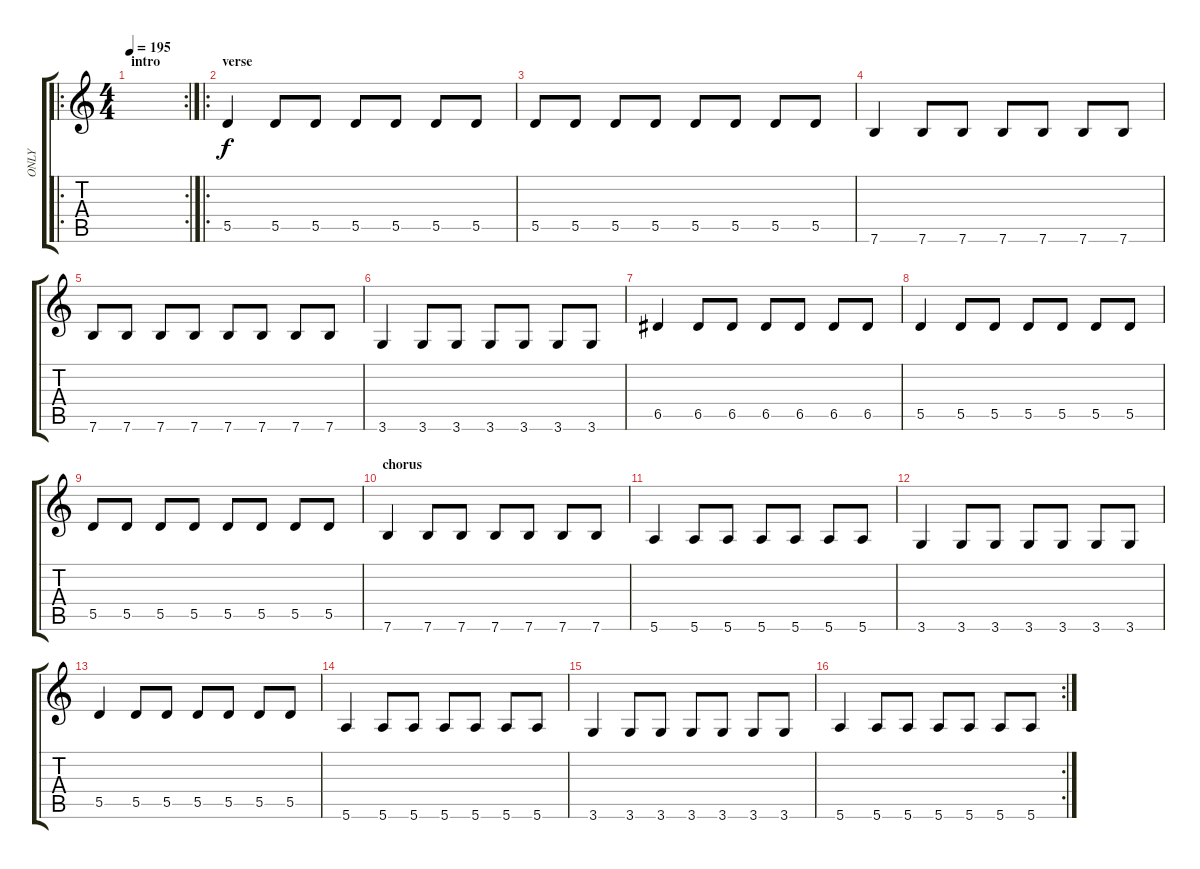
\track ("ONLY" "ONLY") {instrument electricbasspick}
\staff {score tabs}
\tuning (E4 B3 G3 D3 A2 E2) {hide}
\ro
\rc 2
\ts (4 4)
\section ("" "intro")
\tempo 195
\clef g2
\ks c
|
\ro
\section ("" "verse")
5.5.4 5.5.8 5.5.8 5.5.8 5.5.8 5.5.8 5.5.8 |
5.5.8 5.5.8 5.5.8 5.5.8 5.5.8 5.5.8 5.5.8 5.5.8 |
7.6.4 7.6.8 7.6.8 7.6.8 7.6.8 7.6.8 7.6.8 |
7.6.8 7.6.8 7.6.8 7.6.8 7.6.8 7.6.8 7.6.8 7.6.8 |
3.6.4 3.6.8 3.6.8 3.6.8 3.6.8 3.6.8 3.6.8 |
6.5.4 6.5.8 6.5.8 6.5.8 6.5.8 6.5.8 6.5.8 |
5.5.4 5.5.8 5.5.8 5.5.8 5.5.8 5.5.8 5.5.8 |
5.5.8 5.5.8 5.5.8 5.5.8 5.5.8 5.5.8 5.5.8 5.5.8 |
\section ("" "chorus")
7.6.4 7.6.8 7.6.8 7.6.8 7.6.8 7.6.8 7.6.8 |
5.6.4 5.6.8 5.6.8 5.6.8 5.6.8 5.6.8 5.6.8 |
3.6.4 3.6.8 3.6.8 3.6.8 3.6.8 3.6.8 3.6.8 |
5.5.4 5.5.8 5.5.8 5.5.8 5.5.8 5.5.8 5.5.8 |
5.6.4 5.6.8 5.6.8 5.6.8 5.6.8 5.6.8 5.6.8 |
3.6.4 3.6.8 3.6.8 3.6.8 3.6.8 3.6.8 3.6.8 |
\rc 2
5.6.4 5.6.8 5.6.8 5.6.8 5.6.8 5.6.8 5.6.8
